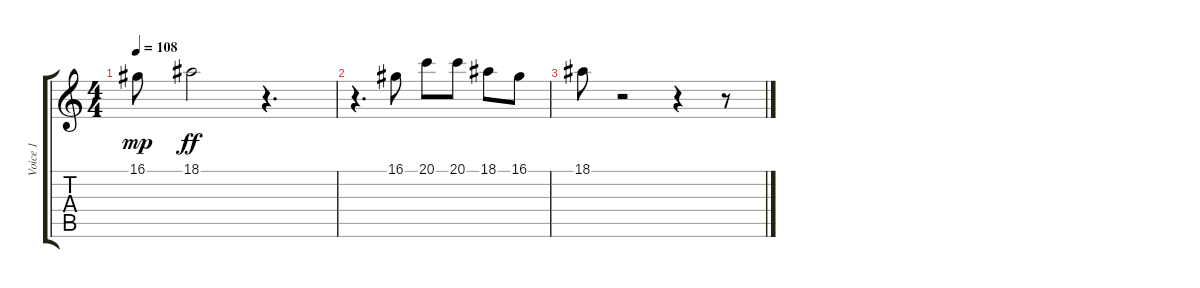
\track ("Voice 1" "Voice 1") {instrument sopranosax}
\staff {score tabs}
\tuning (E4 B3 G3 D3 A2 E2) {hide}
\ts (4 4)
\tempo 108
\clef g2
\ks c
16.1.8{dy mp} 18.1.2{dy ff} r.4{d} |
r.4{d} 16.1.8 20.1.8 20.1.8 18.1.8 16.1.8 |
18.1.8 r.2 r.4 r.8
